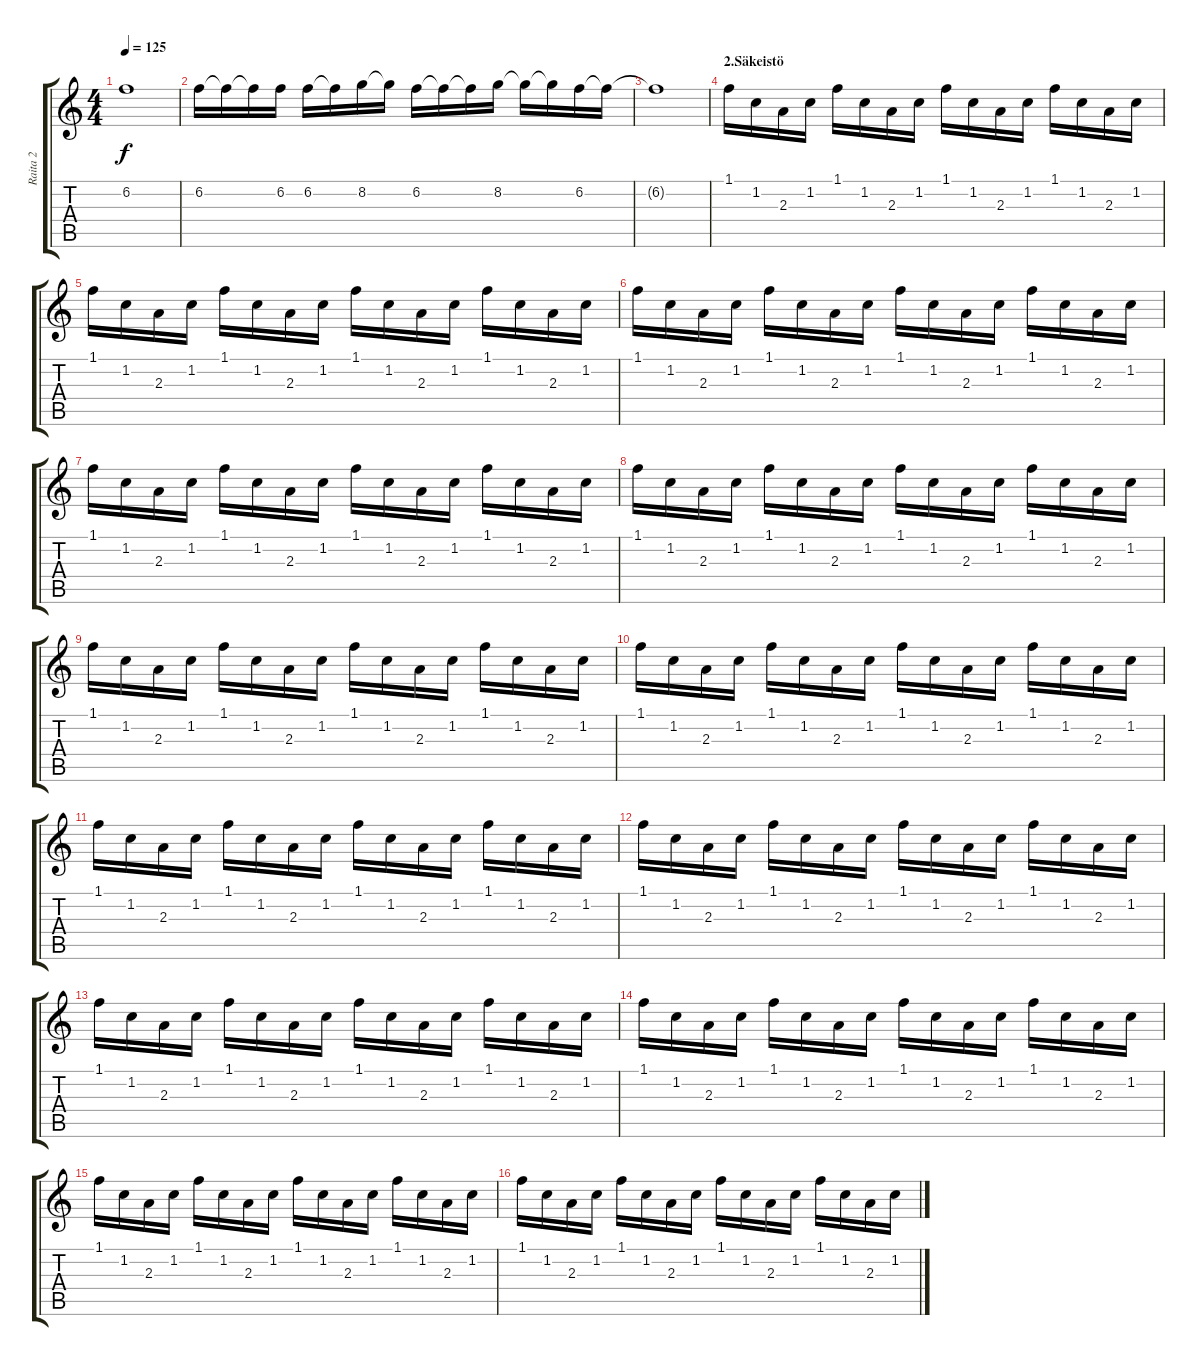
\track ("Raita 2" "Raita 2") {instrument banjo}
\staff {score tabs}
\tuning (E4 B3 G3 D3 A2 E2) {hide}
\displaytranspose 12
\ts (4 4)
\tempo 125
\clef g2
\ks c
6.2{t}.1{dy f volume 8} |
6.2.16{volume 14} 6.2{t}.16 6.2{t}.16 6.2.16 6.2.16 6.2{t}.16 8.2.16 8.2{t}.16 6.2.16 6.2{t}.16 6.2{t}.16 8.2.16 8.2{t}.16 8.2{t}.16 6.2.16 6.2{t}.16 |
6.2{t}.1{volume 0} |
\section ("" "2.Säkeistö")
1.1.16{volume 8 balance 4 instrument banjo} 1.2.16 2.3.16 1.2.16 1.1.16 1.2.16 2.3.16 1.2.16 1.1.16 1.2.16 2.3.16 1.2.16 1.1.16 1.2.16 2.3.16 1.2.16 |
1.1.16 1.2.16 2.3.16 1.2.16 1.1.16 1.2.16 2.3.16 1.2.16 1.1.16 1.2.16 2.3.16 1.2.16 1.1.16 1.2.16 2.3.16 1.2.16 |
1.1.16 1.2.16 2.3.16 1.2.16 1.1.16 1.2.16 2.3.16 1.2.16 1.1.16 1.2.16 2.3.16 1.2.16 1.1.16 1.2.16 2.3.16 1.2.16 |
1.1.16 1.2.16 2.3.16 1.2.16 1.1.16 1.2.16 2.3.16 1.2.16 1.1.16 1.2.16 2.3.16 1.2.16 1.1.16 1.2.16 2.3.16 1.2.16 |
1.1.16{volume 8 balance 4 instrument banjo} 1.2.16 2.3.16 1.2.16 1.1.16 1.2.16 2.3.16 1.2.16 1.1.16 1.2.16 2.3.16 1.2.16 1.1.16 1.2.16 2.3.16 1.2.16 |
1.1.16 1.2.16 2.3.16 1.2.16 1.1.16 1.2.16 2.3.16 1.2.16 1.1.16 1.2.16 2.3.16 1.2.16 1.1.16 1.2.16 2.3.16 1.2.16 |
1.1.16 1.2.16 2.3.16 1.2.16 1.1.16 1.2.16 2.3.16 1.2.16 1.1.16 1.2.16 2.3.16 1.2.16 1.1.16 1.2.16 2.3.16 1.2.16 |
1.1.16 1.2.16 2.3.16 1.2.16 1.1.16 1.2.16 2.3.16 1.2.16 1.1.16 1.2.16 2.3.16 1.2.16 1.1.16 1.2.16 2.3.16 1.2.16 |
1.1.16{volume 8 balance 4 instrument banjo} 1.2.16 2.3.16 1.2.16 1.1.16 1.2.16 2.3.16 1.2.16 1.1.16 1.2.16 2.3.16 1.2.16 1.1.16 1.2.16 2.3.16 1.2.16 |
1.1.16 1.2.16 2.3.16 1.2.16 1.1.16 1.2.16 2.3.16 1.2.16 1.1.16 1.2.16 2.3.16 1.2.16 1.1.16 1.2.16 2.3.16 1.2.16 |
1.1.16 1.2.16 2.3.16 1.2.16 1.1.16 1.2.16 2.3.16 1.2.16 1.1.16 1.2.16 2.3.16 1.2.16 1.1.16 1.2.16 2.3.16 1.2.16 |
1.1.16 1.2.16 2.3.16 1.2.16 1.1.16 1.2.16 2.3.16 1.2.16 1.1.16 1.2.16 2.3.16 1.2.16 1.1.16 1.2.16 2.3.16 1.2.16 |
1.1.16{volume 8 balance 4 instrument banjo} 1.2.16 2.3.16 1.2.16 1.1.16 1.2.16 2.3.16 1.2.16 1.1.16 1.2.16 2.3.16 1.2.16 1.1.16 1.2.16 2.3.16 1.2.16
